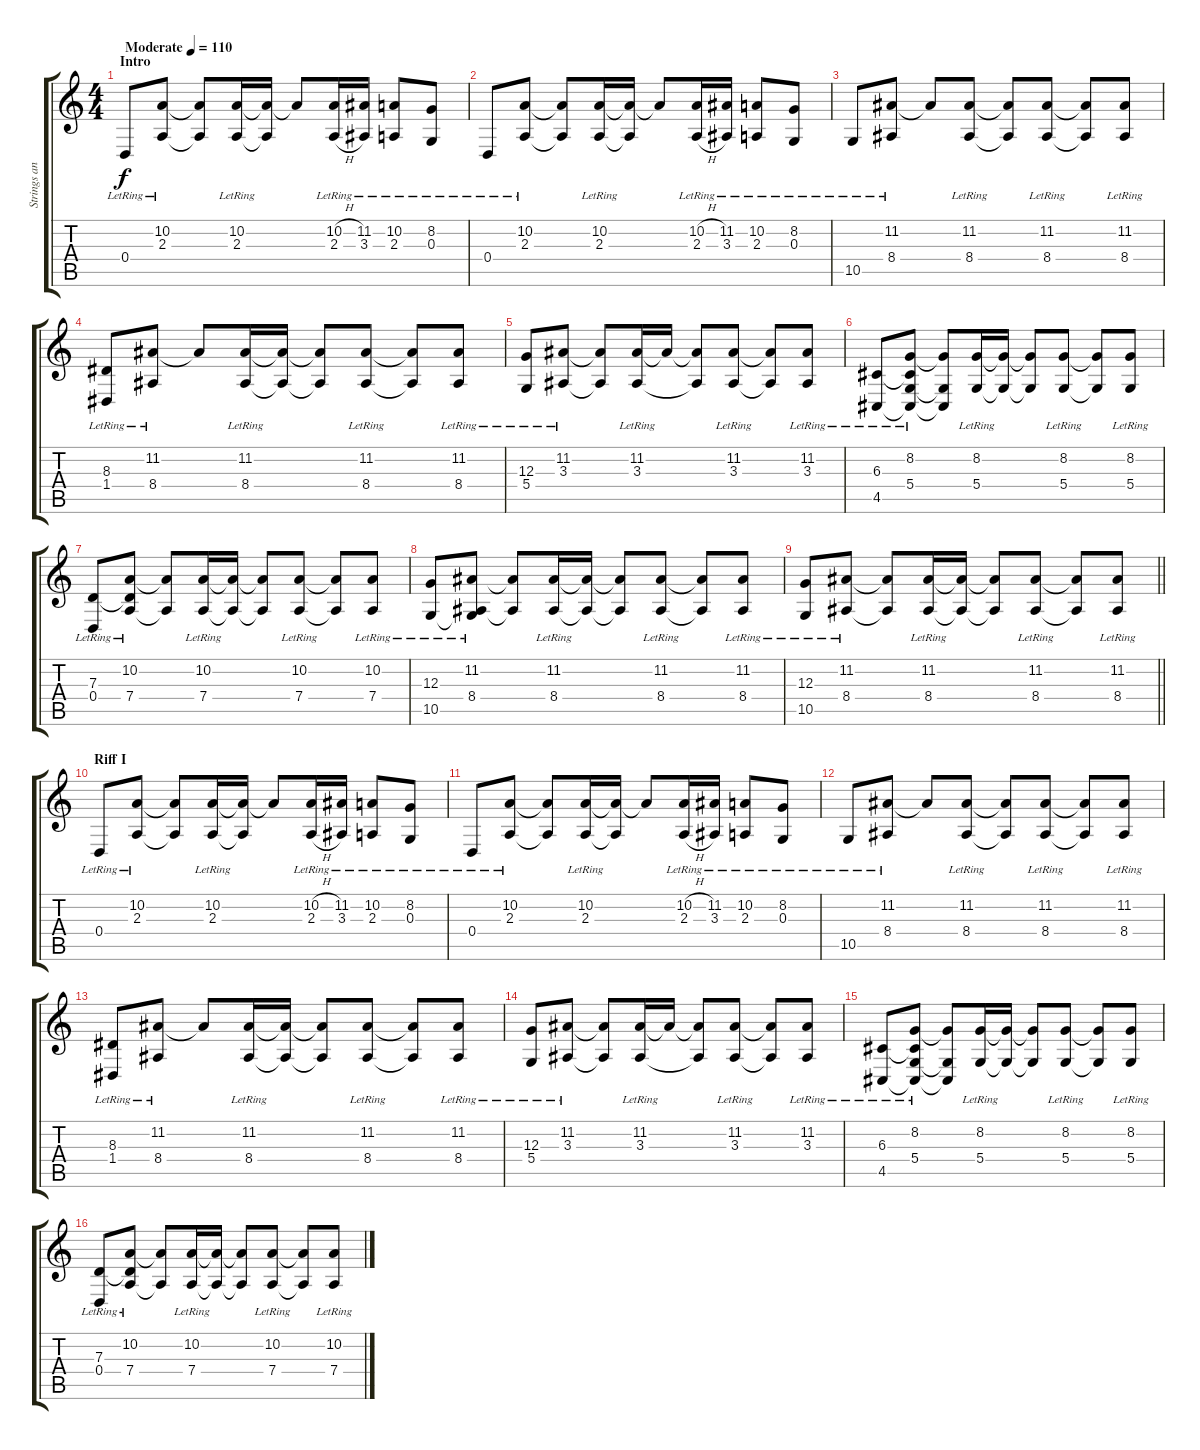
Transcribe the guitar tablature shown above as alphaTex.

\track ("Strings and Vocals" "Strings an") {instrument stringensemble1}
\staff {score tabs}
\tuning (E4 B3 G3 D3 A2 E2) {hide}
\ts (4 4)
\section ("" "Intro")
\tempo (110 "Moderate")
\clef g2
\ks c
0.4{lr}.8{dy f instrument stringensemble1} (10.2{lr} 2.3).8 (10.2{t} 2.3{t}).8 (10.2{lr} 2.3).16 (10.2{t} 2.3{t}).16 10.2{t}.8 (10.2{h lr} 2.3{h}).16 (11.2{lr} 3.3).16 (10.2{lr} 2.3).8 (8.2{lr} 0.3).8 |
0.4{lr}.8 (10.2{lr} 2.3).8 (10.2{t} 2.3{t}).8 (10.2{lr} 2.3).16 (10.2{t} 2.3{t}).16 10.2{t}.8 (10.2{h lr} 2.3{h}).16 (11.2{lr} 3.3).16 (10.2{lr} 2.3).8 (8.2{lr} 0.3).8 |
10.5{lr}.8 (11.2{lr} 8.4).8 11.2{t}.8 (11.2{lr} 8.4).8 (11.2{t} 8.4{t}).8 (11.2{lr} 8.4).8 (11.2{t} 8.4{t}).8 (11.2{lr} 8.4).8 |
(8.3{lr} 1.4).8 (11.2{lr} 8.4).8 11.2{t}.8 (11.2{lr} 8.4).16 (11.2{t} 8.4{t}).16 (11.2{t} 8.4{t}).8 (11.2{lr} 8.4).8 (11.2{t} 8.4{t}).8 (11.2{lr} 8.4).8 |
(12.3{lr} 5.4{lr}).8 (11.2{lr} 3.3).8 (11.2{t} 3.3{t}).8 (11.2{lr} 3.3).16 11.2{t}.16 (11.2{t} 3.3{t}).8 (11.2{lr} 3.3).8 (11.2{t} 3.3{t}).8 (11.2{lr} 3.3).8 |
(6.3{lr} 4.5).8 (8.2{lr} 6.3{t} 5.4 4.5{t}).8 (8.2{t} 5.4{t} 4.5{t}).8 (8.2{lr} 5.4).16 (8.2{t} 5.4{t}).16 (8.2{t} 5.4{t}).8 (8.2{lr} 5.4).8 (8.2{t} 5.4{t}).8 (8.2{lr} 5.4).8 |
(7.3{lr} 0.4).8 (10.2{lr} 7.3{t} 7.4).8 (10.2{t} 7.4{t}).8 (10.2{lr} 7.4).16 (10.2{t} 7.4{t}).16 (10.2{t} 7.4{t}).8 (10.2{lr} 7.4).8 (10.2{t} 7.4{t}).8 (10.2{lr} 7.4).8 |
(12.3{lr} 10.5).8 (11.2{lr} 8.4 10.5{t}).8 (11.2{t} 8.4{t}).8 (11.2{lr} 8.4).16 (11.2{t} 8.4{t}).16 (11.2{t} 8.4{t}).8 (11.2{lr} 8.4).8 (11.2{t} 8.4{t}).8 (11.2{lr} 8.4).8 |
\barLineRight lightlight
(12.3{lr} 10.5).8 (11.2{lr} 8.4).8 (11.2{t} 8.4{t}).8 (11.2{lr} 8.4).16 (11.2{t} 8.4{t}).16 (11.2{t} 8.4{t}).8 (11.2{lr} 8.4).8 (11.2{t} 8.4{t}).8 (11.2{lr} 8.4).8 |
\section ("" "Riff I")
0.4{lr}.8 (10.2{lr} 2.3).8 (10.2{t} 2.3{t}).8 (10.2{lr} 2.3).16 (10.2{t} 2.3{t}).16 10.2{t}.8 (10.2{h lr} 2.3{h}).16 (11.2{lr} 3.3).16 (10.2{lr} 2.3).8 (8.2{lr} 0.3).8 |
0.4{lr}.8 (10.2{lr} 2.3).8 (10.2{t} 2.3{t}).8 (10.2{lr} 2.3).16 (10.2{t} 2.3{t}).16 10.2{t}.8 (10.2{h lr} 2.3{h}).16 (11.2{lr} 3.3).16 (10.2{lr} 2.3).8 (8.2{lr} 0.3).8 |
10.5{lr}.8 (11.2{lr} 8.4).8 11.2{t}.8 (11.2{lr} 8.4).8 (11.2{t} 8.4{t}).8 (11.2{lr} 8.4).8 (11.2{t} 8.4{t}).8 (11.2{lr} 8.4).8 |
(8.3{lr} 1.4).8 (11.2{lr} 8.4).8 11.2{t}.8 (11.2{lr} 8.4).16 (11.2{t} 8.4{t}).16 (11.2{t} 8.4{t}).8 (11.2{lr} 8.4).8 (11.2{t} 8.4{t}).8 (11.2{lr} 8.4).8 |
(12.3{lr} 5.4{lr}).8 (11.2{lr} 3.3).8 (11.2{t} 3.3{t}).8 (11.2{lr} 3.3).16 11.2{t}.16 (11.2{t} 3.3{t}).8 (11.2{lr} 3.3).8 (11.2{t} 3.3{t}).8 (11.2{lr} 3.3).8 |
(6.3{lr} 4.5).8 (8.2{lr} 6.3{t} 5.4 4.5{t}).8 (8.2{t} 5.4{t} 4.5{t}).8 (8.2{lr} 5.4).16 (8.2{t} 5.4{t}).16 (8.2{t} 5.4{t}).8 (8.2{lr} 5.4).8 (8.2{t} 5.4{t}).8 (8.2{lr} 5.4).8 |
(7.3{lr} 0.4).8 (10.2{lr} 7.3{t} 7.4).8 (10.2{t} 7.4{t}).8 (10.2{lr} 7.4).16 (10.2{t} 7.4{t}).16 (10.2{t} 7.4{t}).8 (10.2{lr} 7.4).8 (10.2{t} 7.4{t}).8 (10.2{lr} 7.4).8
